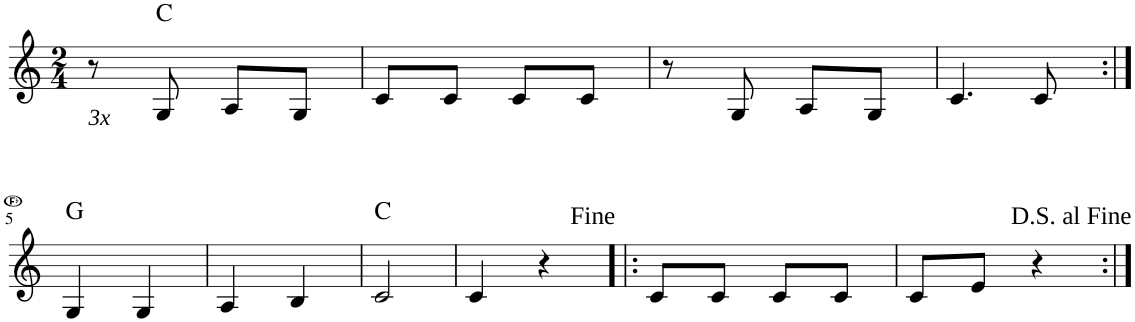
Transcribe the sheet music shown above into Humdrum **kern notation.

**kern	**harte
*part1	*part1
*staff1	*
*I"Piano	*
*I'Pno	*
*clefG2	*
*k[]	*
*M2/4	*
=1	=1
!LO:TX:b:i:t=3x	!
8r	.
8G/	C:maj
8A/L	.
8G/J	.
=2	=2
8c/L	.
8c/J	.
8c/L	.
8c/J	.
=3	=3
8r	.
8G/	.
8A/L	.
8G/J	.
=4	=4
4.c/	.
8c/	.
!!LO:LB:g=z
=5:|!	=5:|!
4G/	G:maj
4G/	.
=6	=6
4A/	.
4B/	.
=7	=7
2c/	C:maj
=8	=8
4c/	.
4r	.
!LO:TX:a:t=<font face="Times New Roman"/>Fine	!
=9!|:	=9!|:
8c/L	.
8c/J	.
8c/L	.
8c/J	.
=10	=10
8c/L	.
8e/J	.
4r	.
!LO:TX:a:t=<font face="Times New Roman"/>D.S. al Fine	!
=:|!	=:|!
*-	*-
